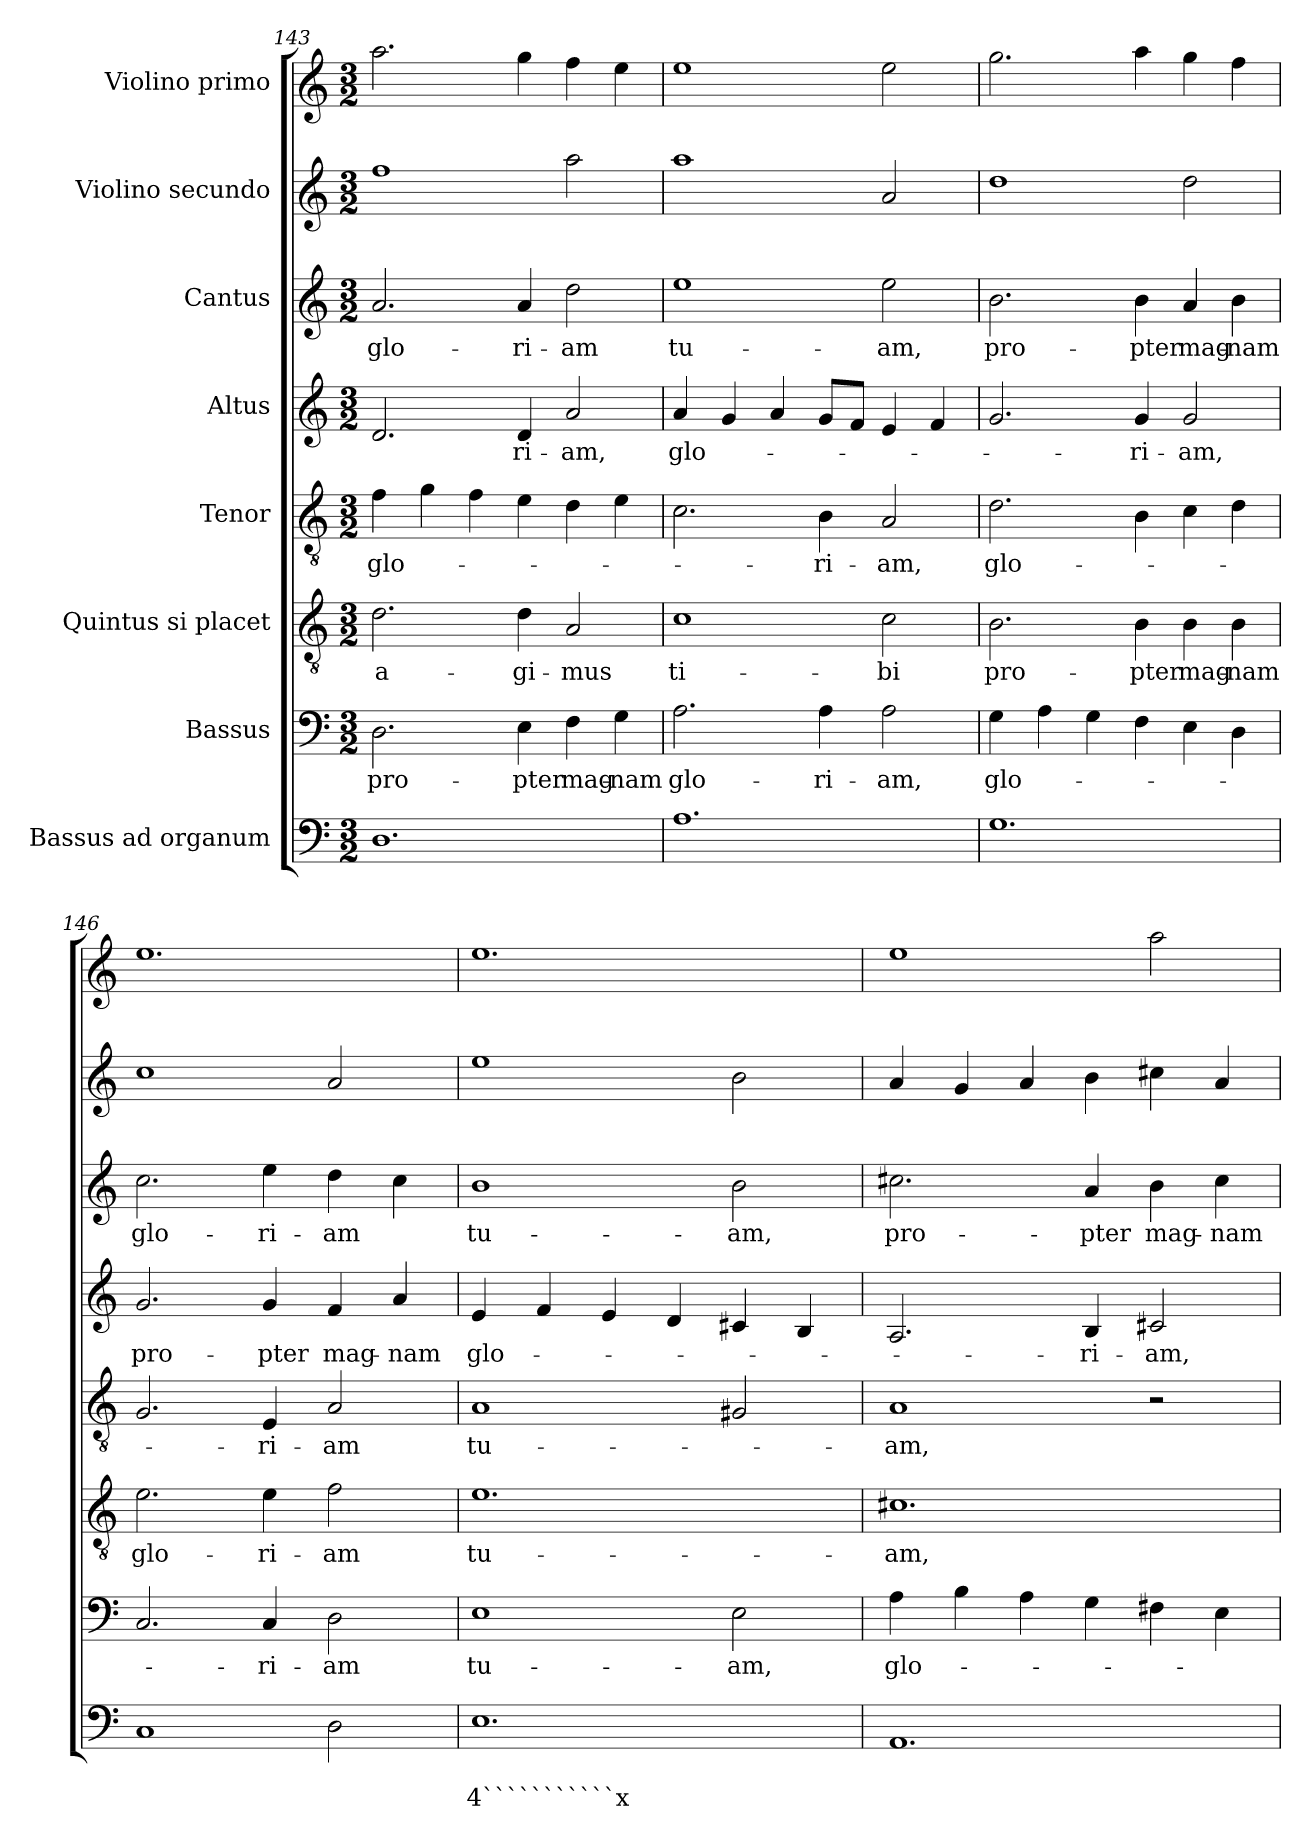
**kern	**text	**text	**kern	**text	**kern	**text	**kern	**text	**kern	**text	**kern	**text	**kern	**kern
*part8	*part8	*part8	*part7	*part7	*part6	*part6	*part5	*part5	*part4	*part4	*part3	*part3	*part2	*part1
*staff8	*staff8	*staff8	*staff7	*staff7	*staff6	*staff6	*staff5	*staff5	*staff4	*staff4	*staff3	*staff3	*staff2	*staff1
*I"Bassus ad organum	*	*	*I"Bassus	*	*I"Quintus si placet	*	*I"Tenor	*	*I"Altus	*	*I"Cantus	*	*I"Violino secundo	*I"Violino primo
*clefF4	*	*	*clefF4	*	*clefGv2	*	*clefGv2	*	*clefG2	*	*clefG2	*	*clefG2	*clefG2
*k[]	*	*	*k[]	*	*k[]	*	*k[]	*	*k[]	*	*k[]	*	*k[]	*k[]
*C:	*	*	*C:	*	*C:	*	*C:	*	*C:	*	*C:	*	*C:	*C:
*M3/2	*	*	*M3/2	*	*M3/2	*	*M3/2	*	*M3/2	*	*M3/2	*	*M3/2	*M3/2
=143	=143	=143	=143	=143	=143	=143	=143	=143	=143	=143	=143	=143	=143	=143
!	!	!	!	!LO:LY:b	!	!LO:LY:b	!	!LO:LY:b	!	!	!	!LO:LY:b	!	!
1.D	.	.	2.D\	pro-	2.d\	a-	4f\	glo-	2.d/	.	2.a/	glo-	1ff	2.aa\
.	.	.	.	.	.	.	4g\	.	.	.	.	.	.	.
.	.	.	.	.	.	.	4f\	.	.	.	.	.	.	.
!	!	!	!	!LO:LY:b	!	!LO:LY:b	!	!	!	!LO:LY:b	!	!LO:LY:b	!	!
.	.	.	4E\	-pter	4d\	-gi-	4e\	.	4d/	-ri-	4a/	-ri-	.	4gg\
!	!	!	!	!LO:LY:b	!	!LO:LY:b	!	!	!	!LO:LY:b	!	!LO:LY:b	!	!
.	.	.	4F\	mag-	2A/	-mus	4d\	.	2a/	-am,	2dd\	-am	2aa\	4ff\
!	!	!	!	!LO:LY:b	!	!	!	!	!	!	!	!	!	!
.	.	.	4G\	-nam	.	.	4e\	.	.	.	.	.	.	4ee\
=144	=144	=144	=144	=144	=144	=144	=144	=144	=144	=144	=144	=144	=144	=144
!	!	!	!	!LO:LY:b	!	!LO:LY:b	!	!	!	!LO:LY:b	!	!LO:LY:b	!	!
1.A	.	.	2.A\	glo-	1c	ti-	2.c\	.	4a/	glo-	1ee	tu-	1aa	1ee
.	.	.	.	.	.	.	.	.	4g/	.	.	.	.	.
.	.	.	.	.	.	.	.	.	4a/	.	.	.	.	.
!	!	!	!	!LO:LY:b	!	!	!	!LO:LY:b	!	!	!	!	!	!
.	.	.	4A\	-ri-	.	.	4B\	-ri-	8g/L	.	.	.	.	.
.	.	.	.	.	.	.	.	.	8f/J	.	.	.	.	.
!	!	!	!	!LO:LY:b	!	!LO:LY:b	!	!LO:LY:b	!	!	!	!LO:LY:b	!	!
.	.	.	2A\	-am,	2c\	-bi	2A/	-am,	4e/	.	2ee\	-am,	2a/	2ee\
.	.	.	.	.	.	.	.	.	4f/	.	.	.	.	.
!!LO:PB:g=z
=145	=145	=145	=145	=145	=145	=145	=145	=145	=145	=145	=145	=145	=145	=145
!	!	!	!	!LO:LY:b	!	!LO:LY:b	!	!LO:LY:b	!	!	!	!LO:LY:b	!	!
1.G	.	.	4G\	glo-	2.B\	pro-	2.d\	glo-	2.g/	.	2.b\	pro-	1dd	2.gg\
.	.	.	4A\	.	.	.	.	.	.	.	.	.	.	.
.	.	.	4G\	.	.	.	.	.	.	.	.	.	.	.
!	!	!	!	!	!	!LO:LY:b	!	!	!	!LO:LY:b	!	!LO:LY:b	!	!
.	.	.	4F\	.	4B\	-pter	4B\	.	4g/	-ri-	4b\	-pter	.	4aa\
!	!	!	!	!	!	!LO:LY:b	!	!	!	!LO:LY:b	!	!LO:LY:b	!	!
.	.	.	4E\	.	4B\	mag-	4c\	.	2g/	-am,	4a/	mag-	2dd\	4gg\
!	!	!	!	!	!	!LO:LY:b	!	!	!	!	!	!LO:LY:b	!	!
.	.	.	4D\	.	4B\	-nam	4d\	.	.	.	4b\	-nam	.	4ff\
=146	=146	=146	=146	=146	=146	=146	=146	=146	=146	=146	=146	=146	=146	=146
!	!	!	!	!	!	!LO:LY:b	!	!	!	!LO:LY:b	!	!LO:LY:b	!	!
1C	.	.	2.C/	.	2.e\	glo-	2.G/	.	2.g/	pro-	2.cc\	glo-	1cc	1.ee
!	!	!	!	!LO:LY:b	!	!LO:LY:b	!	!LO:LY:b	!	!LO:LY:b	!	!LO:LY:b	!	!
.	.	.	4C/	-ri-	4e\	-ri-	4E/	-ri-	4g/	-pter	4ee\	-ri-	.	.
!	!	!	!	!LO:LY:b	!	!LO:LY:b	!	!LO:LY:b	!	!LO:LY:b	!	!LO:LY:b	!	!
2D\	.	.	2D\	-am	2f\	-am	2A/	-am	4f/	mag-	4dd\	-am	2a/	.
!	!	!	!	!	!	!	!	!	!	!LO:LY:b	!	!	!	!
.	.	.	.	.	.	.	.	.	4a/	-nam	4cc\	.	.	.
=147	=147	=147	=147	=147	=147	=147	=147	=147	=147	=147	=147	=147	=147	=147
!	!	!LO:LY:b	!	!LO:LY:b	!	!LO:LY:b	!	!LO:LY:b	!	!LO:LY:b	!	!LO:LY:b	!	!
1.E	.	4```````````x	1E	tu-	1.e	tu-	1A	tu-	4e/	glo-	1b	tu-	1ee	1.ee
.	.	.	.	.	.	.	.	.	4f/	.	.	.	.	.
.	.	.	.	.	.	.	.	.	4e/	.	.	.	.	.
.	.	.	.	.	.	.	.	.	4d/	.	.	.	.	.
!	!	!	!	!LO:LY:b	!	!	!	!	!	!	!	!LO:LY:b	!	!
.	.	.	2E\	-am,	.	.	2G#X/	.	4c#X/	.	2b\	-am,	2b\	.
.	.	.	.	.	.	.	.	.	4B/	.	.	.	.	.
=148	=148	=148	=148	=148	=148	=148	=148	=148	=148	=148	=148	=148	=148	=148
!	!	!	!	!LO:LY:b	!	!LO:LY:b	!	!LO:LY:b	!	!	!	!LO:LY:b	!	!
1.AA	.	.	4A\	glo-	1.c#X	-am,	1A	-am,	2.A/	.	2.cc#X\	pro-	4a/	1ee
.	.	.	4B\	.	.	.	.	.	.	.	.	.	4g/	.
.	.	.	4A\	.	.	.	.	.	.	.	.	.	4a/	.
!	!	!	!	!	!	!	!	!	!	!LO:LY:b	!	!LO:LY:b	!	!
.	.	.	4G\	.	.	.	.	.	4B/	-ri-	4a/	-pter	4b\	.
!	!	!	!	!	!	!	!	!	!	!LO:LY:b	!	!LO:LY:b	!	!
.	.	.	4F#X\	.	.	.	2r	.	2c#X/	-am,	4b\	mag-	4cc#X\	2aa\
!	!	!	!	!	!	!	!	!	!	!	!	!LO:LY:b	!	!
.	.	.	4E\	.	.	.	.	.	.	.	4cc#\	-nam	4a/	.
=	=	=	=	=	=	=	=	=	=	=	=	=	=	=
*-	*-	*-	*-	*-	*-	*-	*-	*-	*-	*-	*-	*-	*-	*-
